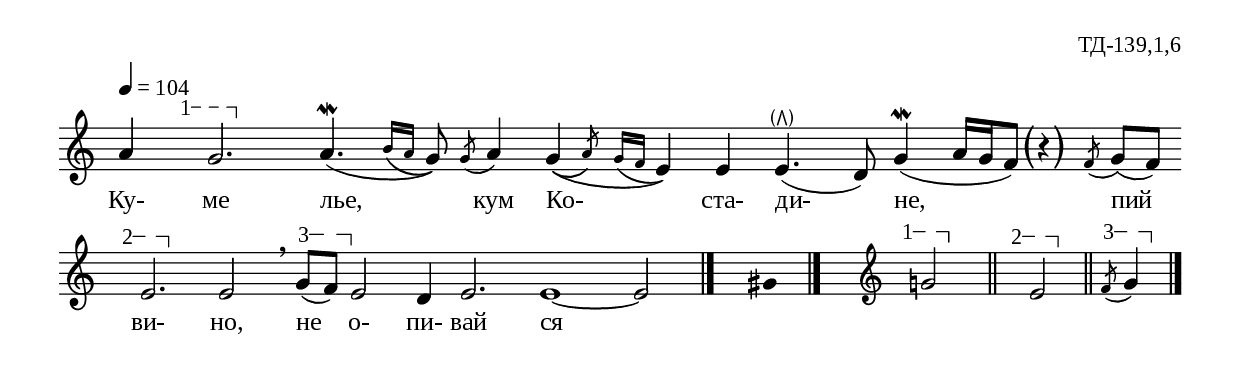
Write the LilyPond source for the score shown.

%{
sva_139_1_06
%}

\include "td-preamble.ly"

\score {
\relative c'' {
\tempo 4 = 104
%%\time 2/4
\cadenzaOn
\phrasingSlurDown
a4 
\varA
s4\startTextSpan g2.\stopTextSpan 
a4.\mordent( \grace { b16[\( a] } g8\)) \acciaccatura g8 a4
\afterGrace g4\(( { \stdB a8\) \stdE } \acciaccatura { g16[ f] } e4) e 
\parS
e4.-\parenthesize^\rtoe( d8) 
g4\mordent( a16[ g f8]) 
\par
\parenthesize r4
\acciaccatura f8 g[( f])  
\bar "" \break
\varB
s4\startTextSpan e2.\stopTextSpan 
e2 \breathe
\varC
g8\startTextSpan([ f\stopTextSpan]) 
e2 d4 e2. e1~ e2
 \bar "|." 
 s4 \fixB gis \fixC
 \bar "|." 
 s16 \clef treble
\varA
s4\startTextSpan g2\stopTextSpan \bar "||"
\varB
s4\startTextSpan e2\stopTextSpan \bar "||"
\varC
\acciaccatura f8\startTextSpan g4\stopTextSpan 
 \bar "|." 
}
\addlyrics { Ку- ме лье, кум Ко- ста- ди- не, пий ви- но, не о- пи- вай ся }
%
\layout {
   \context { 
	    \Staff \remove "Time_signature_engraver" } 
  indent = #0
  line-width = 190\mm
  ragged-right=##f
}
%
\midi { 
	\context {
		\Score tempoWholesPerMinute = #(ly:make-moment 104 4)
		}
	}
}
%
\header{
  opus = "ТД-139,1,6"
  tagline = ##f
}


